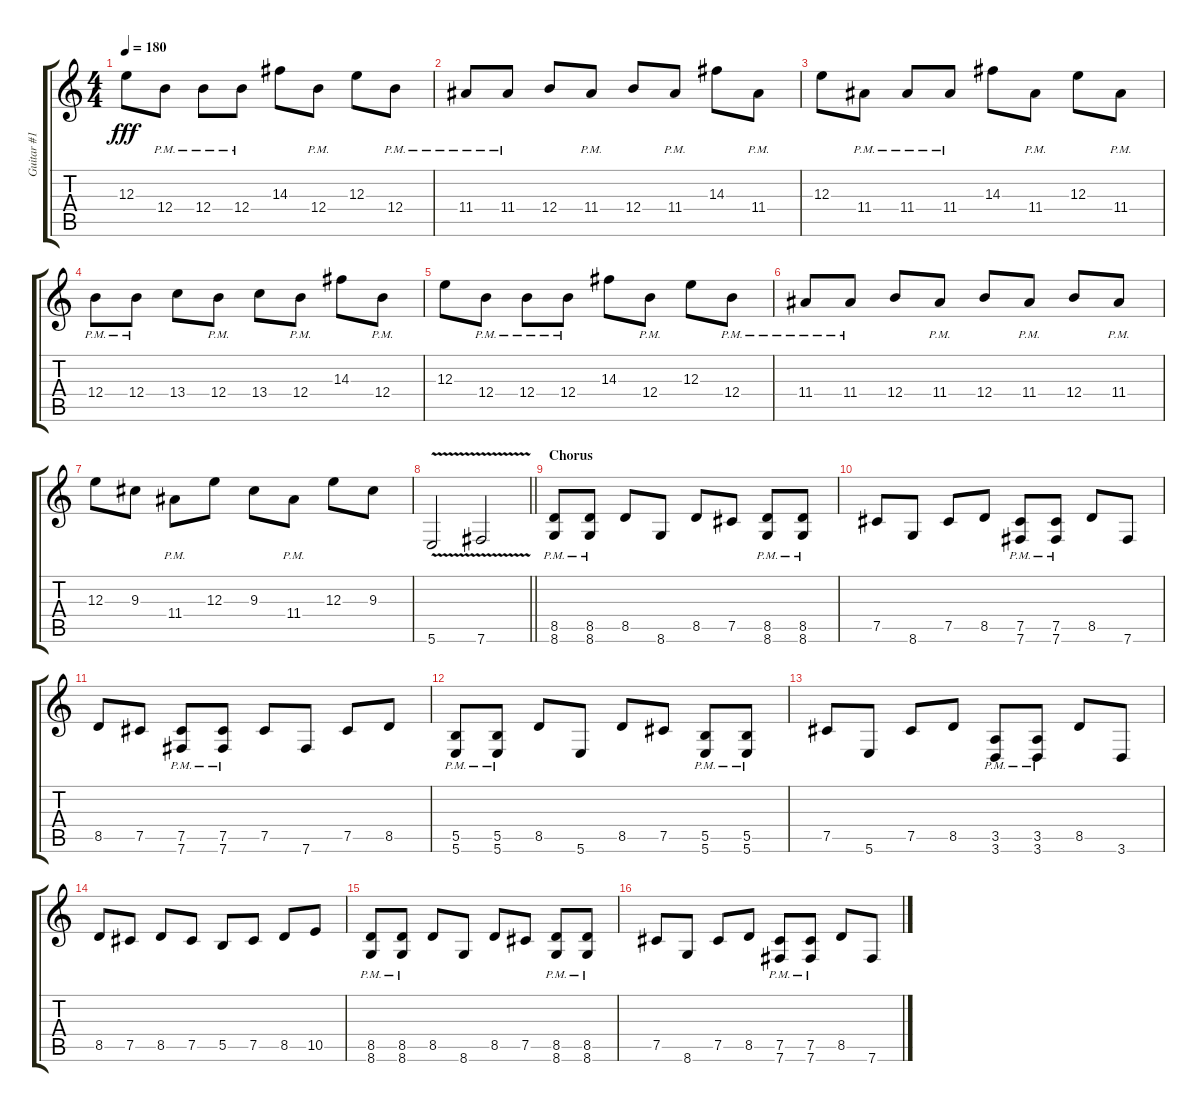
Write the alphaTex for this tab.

\track ("Guitar #1" "Guitar #1") {instrument distortionguitar}
\staff {score tabs}
\tuning (Db4 Ab3 E3 B2 Gb2 B1) {hide}
\ts (4 4)
\tempo 180
\clef g2
\ks c
12.3.8{dy fff} 12.4{pm}.8 12.4{pm}.8 12.4{pm}.8 14.3.8 12.4{pm}.8 12.3.8 12.4{pm}.8 |
11.4{pm}.8 11.4{pm}.8 12.4.8 11.4{pm}.8 12.4.8 11.4{pm}.8 14.3.8 11.4{pm}.8 |
12.3.8 11.4{pm}.8 11.4{pm}.8 11.4{pm}.8 14.3.8 11.4{pm}.8 12.3.8 11.4{pm}.8 |
12.4{pm}.8 12.4{pm}.8 13.4.8 12.4{pm}.8 13.4.8 12.4{pm}.8 14.3.8 12.4{pm}.8 |
12.3.8 12.4{pm}.8 12.4{pm}.8 12.4{pm}.8 14.3.8 12.4{pm}.8 12.3.8 12.4{pm}.8 |
11.4{pm}.8 11.4{pm}.8 12.4.8 11.4{pm}.8 12.4.8 11.4{pm}.8 12.4.8 11.4{pm}.8 |
12.3.8 9.3.8 11.4{pm}.8 12.3.8 9.3.8 11.4{pm}.8 12.3.8 9.3.8 |
\barLineRight lightlight
5.6{v}.2 7.6{v}.2 |
\section ("" "Chorus")
(8.5{pm} 8.6{pm}).8 (8.5{pm} 8.6{pm}).8 8.5.8 8.6.8 8.5.8 7.5.8 (8.5{pm} 8.6{pm}).8 (8.5{pm} 8.6{pm}).8 |
7.5.8 8.6.8 7.5.8 8.5.8 (7.5{pm} 7.6{pm}).8 (7.5{pm} 7.6{pm}).8 8.5.8 7.6.8 |
8.5.8 7.5.8 (7.5{pm} 7.6{pm}).8 (7.5{pm} 7.6{pm}).8 7.5.8 7.6.8 7.5.8 8.5.8 |
(5.5{pm} 5.6{pm}).8 (5.5{pm} 5.6{pm}).8 8.5.8 5.6.8 8.5.8 7.5.8 (5.5{pm} 5.6{pm}).8 (5.5{pm} 5.6{pm}).8 |
7.5.8 5.6.8 7.5.8 8.5.8 (3.5{pm} 3.6{pm}).8 (3.5{pm} 3.6{pm}).8 8.5.8 3.6.8 |
8.5.8 7.5.8 8.5.8 7.5.8 5.5.8 7.5.8 8.5.8 10.5.8 |
(8.5{pm} 8.6{pm}).8 (8.5{pm} 8.6{pm}).8 8.5.8 8.6.8 8.5.8 7.5.8 (8.5{pm} 8.6{pm}).8 (8.5{pm} 8.6{pm}).8 |
7.5.8 8.6.8 7.5.8 8.5.8 (7.5{pm} 7.6{pm}).8 (7.5{pm} 7.6{pm}).8 8.5.8 7.6.8
